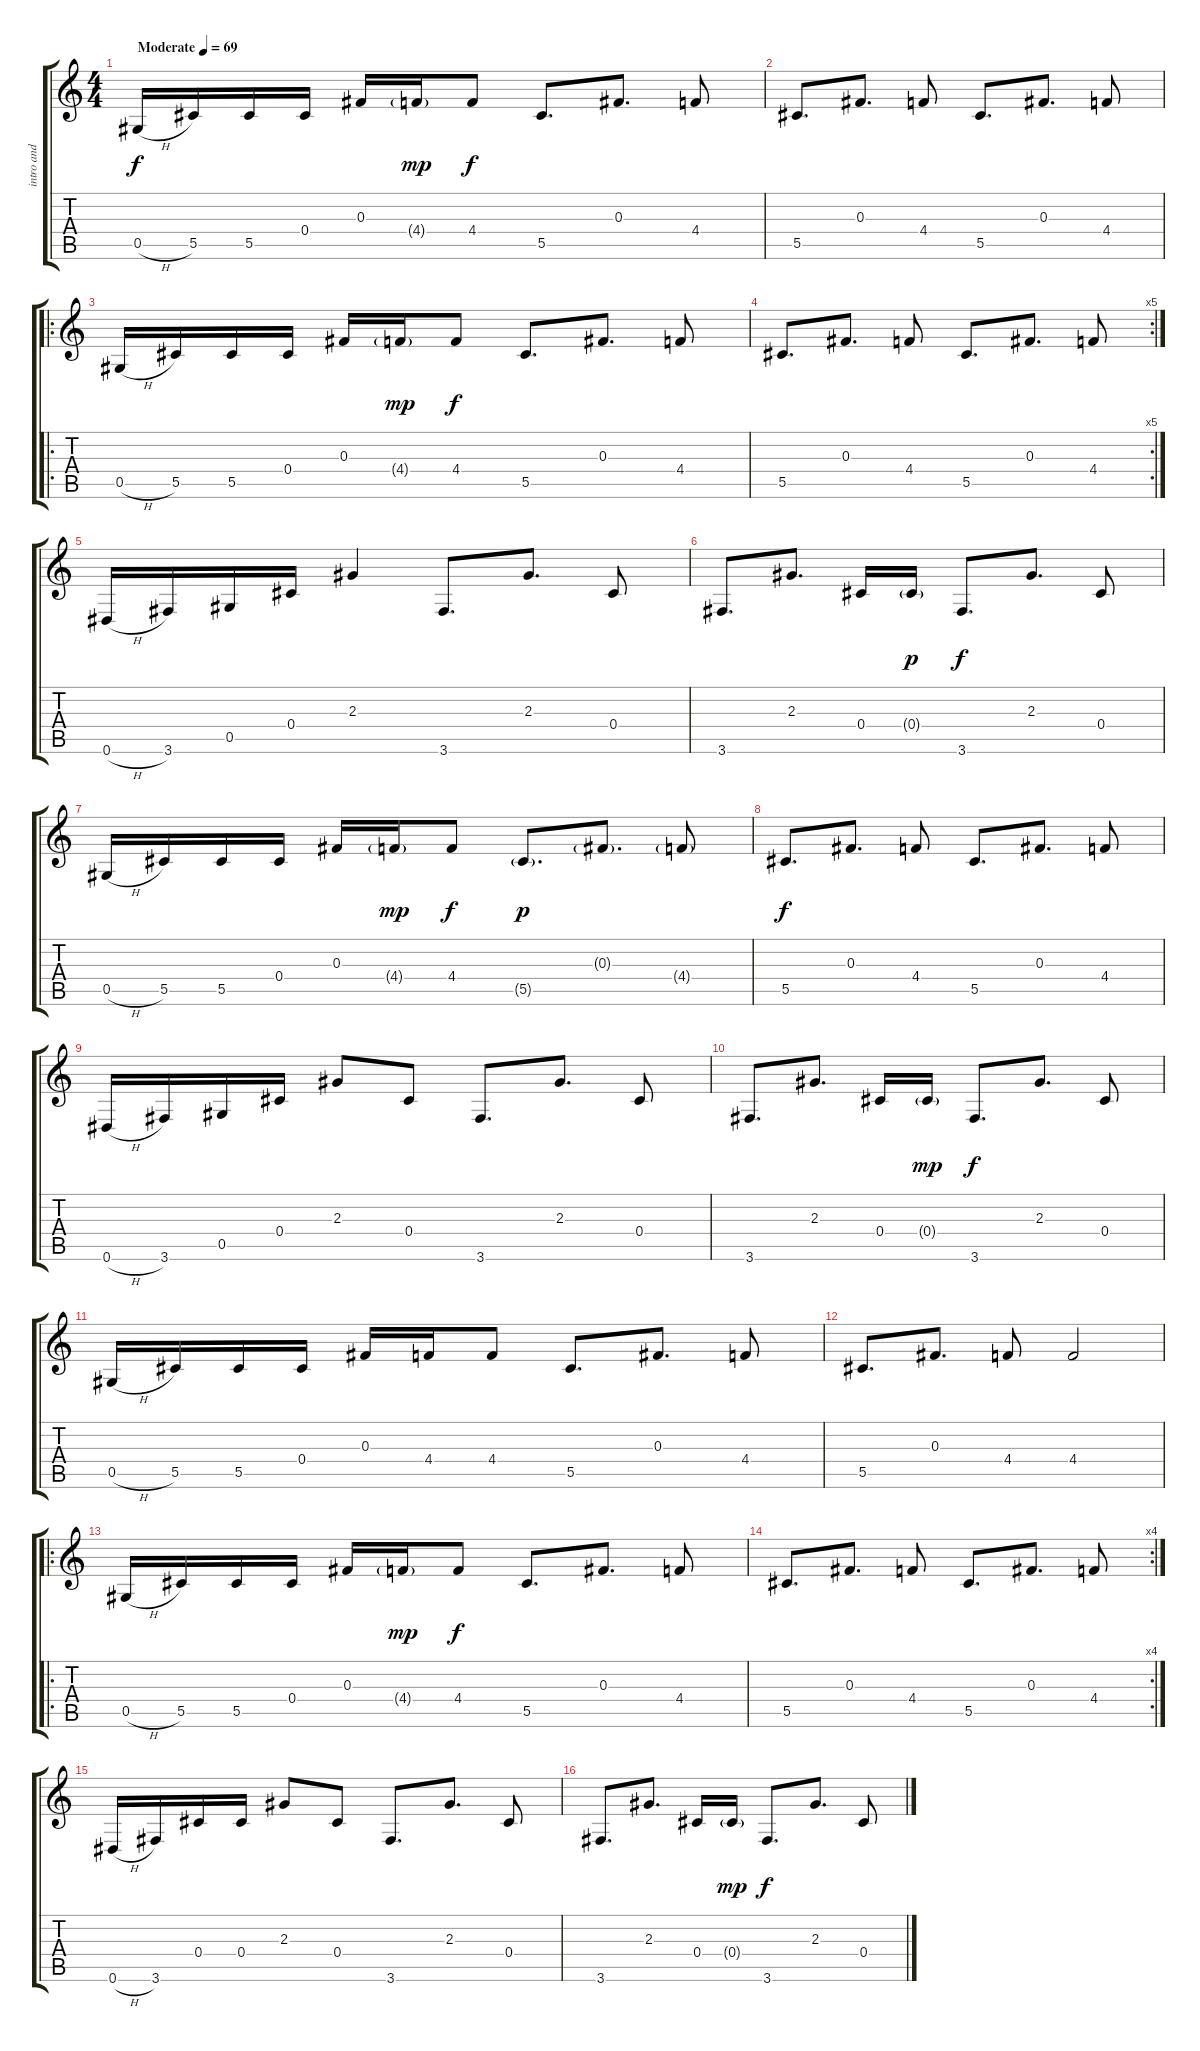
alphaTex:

\track ("intro and left" "intro and ") {instrument acousticguitarsteel}
\staff {score tabs}
\tuning (Eb4 Bb3 Gb3 Db3 Ab2 Eb2) {hide}
\ts (4 4)
\tempo (69 "Moderate")
\clef g2
\ks c
0.5{h}.16{dy f instrument acousticguitarsteel} 5.5.16 5.5.16 0.4.16 0.3.16 4.4{g}.16{dy mp} 4.4.8{dy f} 5.5.8{d} 0.3.8{d} 4.4.8 |
5.5.8{d} 0.3.8{d} 4.4.8 5.5.8{d} 0.3.8{d} 4.4.8 |
\ro
0.5{h}.16 5.5.16 5.5.16 0.4.16 0.3.16 4.4{g}.16{dy mp} 4.4.8{dy f} 5.5.8{d} 0.3.8{d} 4.4.8 |
\rc 5
5.5.8{d} 0.3.8{d} 4.4.8 5.5.8{d} 0.3.8{d} 4.4.8 |
0.6{h}.16 3.6.16 0.5.16 0.4.16 2.3.4 3.6.8{d} 2.3.8{d} 0.4.8 |
3.6.8{d} 2.3.8{d} 0.4.16 0.4{g}.16{dy p} 3.6.8{d dy f} 2.3.8{d} 0.4.8 |
0.5{h}.16 5.5.16 5.5.16 0.4.16 0.3.16 4.4{g}.16{dy mp} 4.4.8{dy f} 5.5{g}.8{d dy p} 0.3{g}.8{d} 4.4{g}.8 |
5.5.8{d dy f} 0.3.8{d} 4.4.8 5.5.8{d} 0.3.8{d} 4.4.8 |
0.6{h}.16 3.6.16 0.5.16 0.4.16 2.3.8 0.4.8 3.6.8{d} 2.3.8{d} 0.4.8 |
3.6.8{d} 2.3.8{d} 0.4.16 0.4{g}.16{dy mp} 3.6.8{d dy f} 2.3.8{d} 0.4.8 |
0.5{h}.16 5.5.16 5.5.16 0.4.16 0.3.16 4.4.16 4.4.8 5.5.8{d} 0.3.8{d} 4.4.8 |
5.5.8{d} 0.3.8{d} 4.4.8 4.4.2 |
\ro
0.5{h}.16 5.5.16 5.5.16 0.4.16 0.3.16 4.4{g}.16{dy mp} 4.4.8{dy f} 5.5.8{d} 0.3.8{d} 4.4.8 |
\rc 4
5.5.8{d} 0.3.8{d} 4.4.8 5.5.8{d} 0.3.8{d} 4.4.8 |
0.6{h}.16 3.6.16 0.4.16 0.4.16 2.3.8 0.4.8 3.6.8{d} 2.3.8{d} 0.4.8 |
3.6.8{d} 2.3.8{d} 0.4.16 0.4{g}.16{dy mp} 3.6.8{d dy f} 2.3.8{d} 0.4.8
